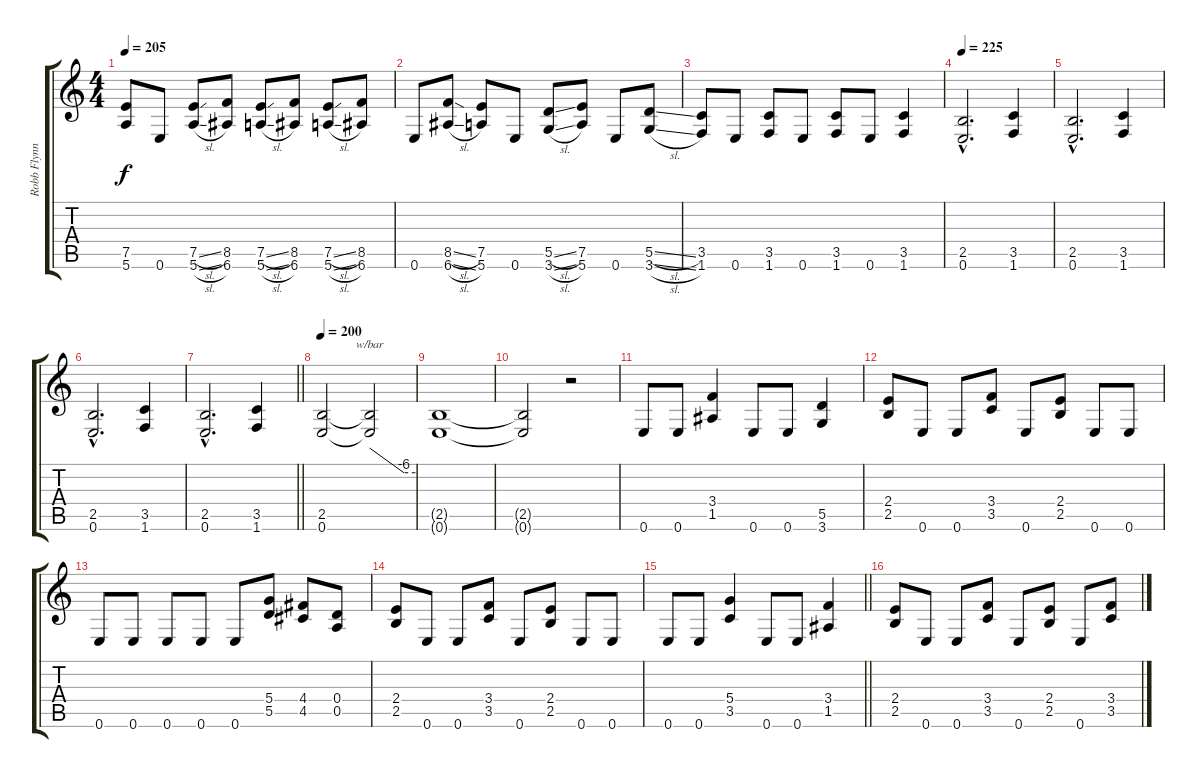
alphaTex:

\track ("Robb Flynn" "Robb Flynn") {instrument distortionguitar}
\staff {score tabs}
\tuning (E4 B3 G3 D3 A2 E2) {hide}
\ts (4 4)
\tempo 205
\clef g2
\ks c
(7.5 5.6).8{dy f} 0.6.8 (7.5{sl} 5.6{sl}).8 (8.5 6.6).8 (7.5{sl} 5.6{sl}).8 (8.5 6.6).8 (7.5{sl} 5.6{sl}).8 (8.5 6.6).8 |
0.6.8 (8.5{sl} 6.6{sl}).8 (7.5 5.6).8 0.6.8 (5.5{sl} 3.6{sl}).8 (7.5 5.6).8 0.6.8 (5.5{sl} 3.6{sl}).8 |
(3.5 1.6).8 0.6.8 (3.5 1.6).8 0.6.8 (3.5 1.6).8 0.6.8 (3.5 1.6).4 |
\tempo 225
(2.5{hac} 0.6{hac}).2{d} (3.5 1.6).4 |
(2.5{hac} 0.6{hac}).2{d} (3.5 1.6).4 |
(2.5{hac} 0.6{hac}).2{d} (3.5 1.6).4 |
\barLineRight lightlight
(2.5{hac} 0.6{hac}).2{d} (3.5 1.6).4 |
\tempo 200
(2.5 0.6).2 (2.5{t} 0.6{t}).2{tbe (custom default 0 0 45 -24 60 -24)} |
(2.5{t} 0.6{t}).1 |
(2.5{t} 0.6{t}).2 r.2 |
0.6.8 0.6.8 (3.4 1.5).4 0.6.8 0.6.8 (5.5 3.6).4 |
(2.4 2.5).8 0.6.8 0.6.8 (3.4 3.5).8 0.6.8 (2.4 2.5).8 0.6.8 0.6.8 |
0.6.8 0.6.8 0.6.8 0.6.8 0.6.8 (5.4 5.5).8 (4.4 4.5).8 (0.4 0.5).8 |
(2.4 2.5).8 0.6.8 0.6.8 (3.4 3.5).8 0.6.8 (2.4 2.5).8 0.6.8 0.6.8 |
\barLineRight lightlight
0.6.8 0.6.8 (5.4 3.5).4 0.6.8 0.6.8 (3.4 1.5).4 |
(2.4 2.5).8 0.6.8 0.6.8 (3.4 3.5).8 0.6.8 (2.4 2.5).8 0.6.8 (3.4 3.5).8
